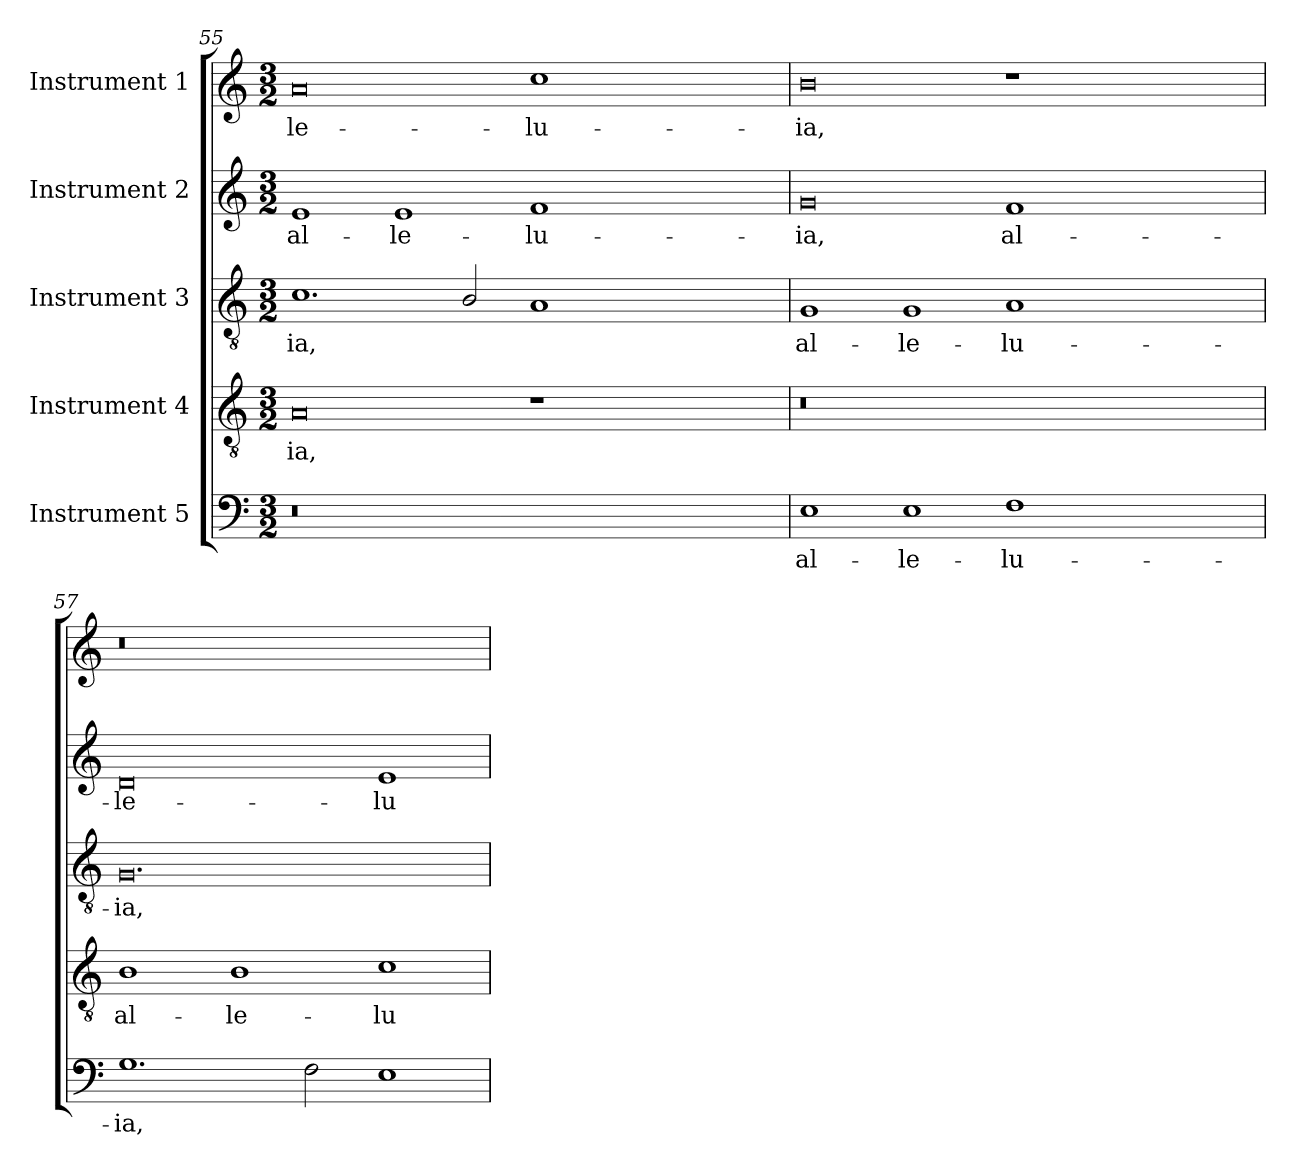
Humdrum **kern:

**kern	**text	**kern	**text	**kern	**text	**kern	**text	**kern	**text
*part5	*part5	*part4	*part4	*part3	*part3	*part2	*part2	*part1	*part1
*staff5	*staff5	*staff4	*staff4	*staff3	*staff3	*staff2	*staff2	*staff1	*staff1
*I"Instrument 5	*	*I"Instrument 4	*	*I"Instrument 3	*	*I"Instrument 2	*	*I"Instrument 1	*
*clefF4	*	*clefGv2	*	*clefGv2	*	*clefG2	*	*clefG2	*
*M3/2	*	*M3/2	*	*M3/2	*	*M3/2	*	*M3/2	*
=55	=55	=55	=55	=55	=55	=55	=55	=55	=55
!	!	!	!LO:LY:b:cj	!	!LO:LY:b:cj	!	!LO:LY:b:cj	!	!LO:LY:b:cj
0.r	.	0A	-ia,	1.c	-ia,	1e	al-	0a	-le-
!	!	!	!	!	!	!	!LO:LY:b:cj	!	!
.	.	.	.	.	.	1e	-le-	.	.
.	.	.	.	2B/	.	.	.	.	.
!	!	!LO:N:vis=1	!	!	!	!	!LO:LY:b:cj	!	!LO:LY:b:cj
.	.	0.r	.	1A	.	1f	-lu-	1cc	-lu-
0ryy	.	.	.	0ryy	.	0ryy	.	0ryy	.
=56	=56	=56	=56	=56	=56	=56	=56	=56	=56
!	!LO:LY:b:cj	!	!	!	!LO:LY:b:cj	!	!LO:LY:b:cj	!	!LO:LY:b:cj
1E	al-	0.r	.	1G	al-	0g	-ia,	0b	-ia,
!	!LO:LY:b:cj	!	!	!	!LO:LY:b:cj	!	!	!	!
1E	-le-	.	.	1G	-le-	.	.	.	.
!	!LO:LY:b:cj	!	!	!	!LO:LY:b:cj	!	!LO:LY:b:cj	!LO:N:vis=1	!
1F	-lu-	.	.	1A	-lu-	1f	al-	0.r	.
0ryy	.	0ryy	.	0ryy	.	0ryy	.	.	.
=57	=57	=57	=57	=57	=57	=57	=57	=57	=57
!	!LO:LY:b:cj	!	!LO:LY:b:cj	!	!LO:LY:b:cj	!	!LO:LY:b:rj	!	!
1.G	-ia,	1B	al-	0.G	-ia,	0d	-le-	0.r	.
!	!	!	!LO:LY:b:cj	!	!	!	!	!	!
.	.	1B	-le-	.	.	.	.	.	.
2F\	.	.	.	.	.	.	.	.	.
!	!	!	!LO:LY:b:cj	!	!	!	!LO:LY:b:cj	!	!
1E	.	1c	-lu-	.	.	1e	-lu-	.	.
=	=	=	=	=	=	=	=	=	=
*-	*-	*-	*-	*-	*-	*-	*-	*-	*-
